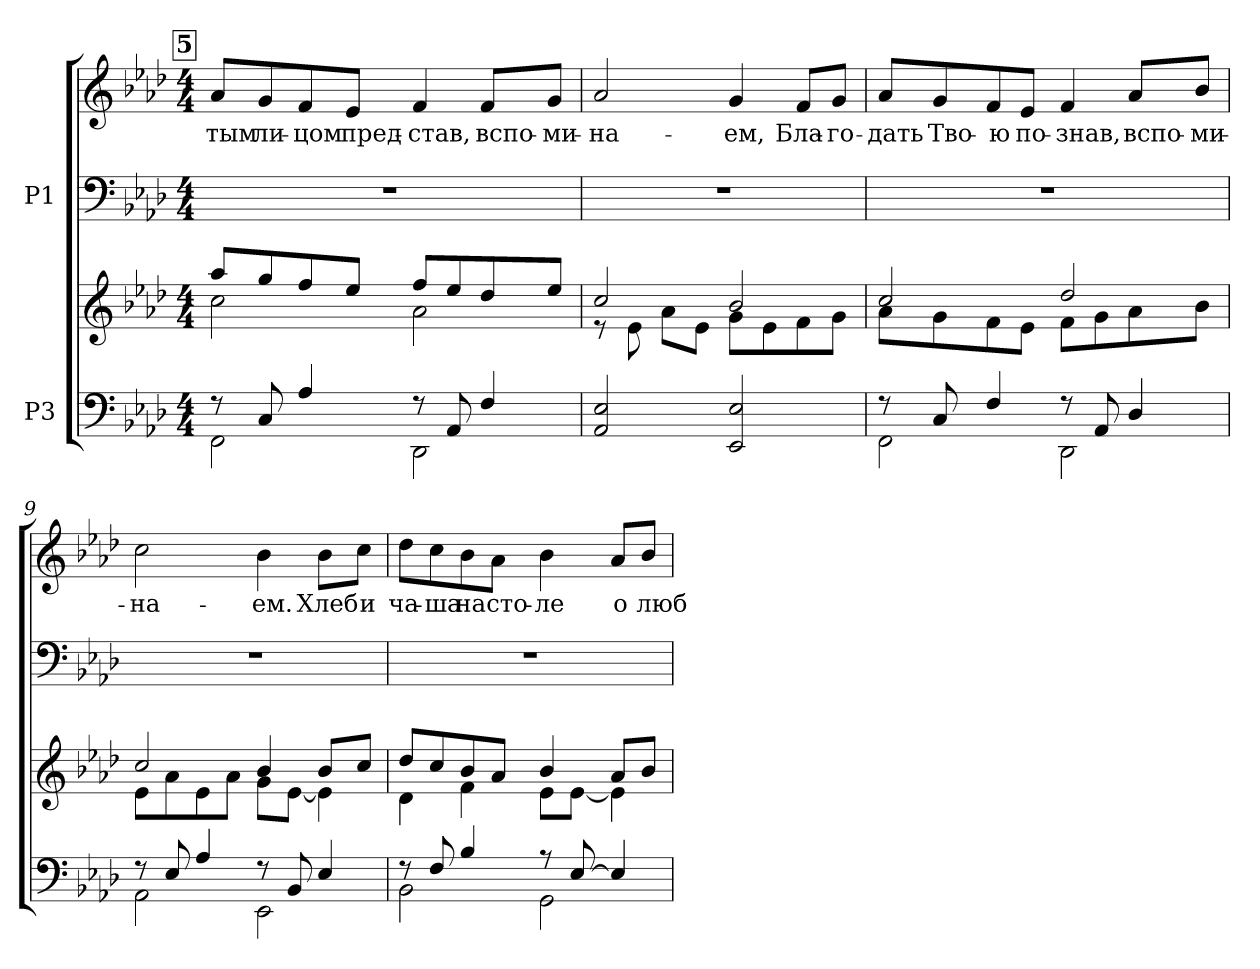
**kern	**kern	**kern	**kern	**text
*part2	*part2	*part1	*part1	*part1
*staff4	*staff3	*staff2	*staff1	*staff1
*I"P3	*	*I"P1	*	*
*clefF4	*clefG2	*clefF4	*clefG2	*
*k[b-e-a-d-]	*k[b-e-a-d-]	*k[b-e-a-d-]	*k[b-e-a-d-]	*
*f:	*f:	*f:	*f:	*
*M4/4	*M4/4	*M4/4	*M4/4	*
!!LO:REH:place=s1:color=#000000:enc=box:fs=13.0217:t=5
=6	=6	=6	=6	=6
*^	*^	*	*	*
!	!	!	!	!	!	!LO:LY:b:color=#000000
8r	2FFi\	8aa-i/L	2cci\	1r	8a-i/L	-тым
!	!	!	!	!	!	!LO:LY:b:color=#000000
8Ci/	.	8ggi/	.	.	8gi/	ли-
!	!	!	!	!	!	!LO:LY:b:color=#000000
4A-i/	.	8ffi/	.	.	8fi/	-цом
!	!	!	!	!	!	!LO:LY:b:color=#000000
.	.	8ee-i/J	.	.	8e-i/J	пред-
!	!	!	!	!	!	!LO:LY:b:color=#000000
8r	2DD-i\	8ffi/L	2a-i\	.	4fi/	-став,
8AA-i/	.	8ee-i/	.	.	.	.
!	!	!	!	!	!	!LO:LY:b:color=#000000
4Fi/	.	8dd-i/	.	.	8fi/L	вспо-
!	!	!	!	!	!	!LO:LY:b:color=#000000
.	.	8ee-i/J	.	.	8gi/J	-ми-
*v	*v	*	*	*	*	*
=7	=7	=7	=7	=7	=7
!	!	!	!	!	!LO:LY:b:color=#000000
2AA-i/ 2E-i	2cci/	8r	1r	2a-i/	-на-
.	.	8e-i\	.	.	.
.	.	8a-i\L	.	.	.
.	.	8e-i\J	.	.	.
!	!	!	!	!	!LO:LY:b:color=#000000
2EE-i/ 2E-i	2b-i/	8gi\L	.	4gi/	-ем,
.	.	8e-i\	.	.	.
!	!	!	!	!	!LO:LY:b:color=#000000
.	.	8fi\	.	8fi/L	Бла-
!	!	!	!	!	!LO:LY:b:color=#000000
.	.	8gi\J	.	8gi/J	-го-
!!LO:LB:g=z
=8	=8	=8	=8	=8	=8
*^	*	*	*	*	*
!	!	!	!	!	!	!LO:LY:b:color=#000000
8r	2FFi\	2cci/	8a-i\L	1r	8a-i/L	-дать
!	!	!	!	!	!	!LO:LY:b:color=#000000
8Ci/	.	.	8gi\	.	8gi/	Тво-
!	!	!	!	!	!	!LO:LY:b:color=#000000
4Fi/	.	.	8fi\	.	8fi/	-ю
!	!	!	!	!	!	!LO:LY:b:color=#000000
.	.	.	8e-i\J	.	8e-i/J	по-
!	!	!	!	!	!	!LO:LY:b:color=#000000
8r	2DD-i\	2dd-i/	8fi\L	.	4fi/	-знав,
8AA-i/	.	.	8gi\	.	.	.
!	!	!	!	!	!	!LO:LY:b:color=#000000
4D-i/	.	.	8a-i\	.	8a-i/L	вспо-
!	!	!	!	!	!	!LO:LY:b:color=#000000
.	.	.	8b-i\J	.	8b-i/J	-ми-
=9	=9	=9	=9	=9	=9	=9
!	!	!	!	!	!	!LO:LY:b:color=#000000
8r	2AA-i\	2cci/	8e-i\L	1r	2cci\	-на-
8E-i/	.	.	8a-i\	.	.	.
4A-i/	.	.	8e-i\	.	.	.
.	.	.	8a-i\J	.	.	.
!	!	!	!	!	!	!LO:LY:b:color=#000000
8r	2EE-i\	4b-i/	8gi\L	.	4b-i\	-ем.
8BB-i/	.	.	[<8e-i\J	.	.	.
!	!	!	!	!	!	!LO:LY:b:color=#000000
4E-i/	.	8b-i/L	4e-i\]	.	8b-i\L	Хлеб
!	!	!	!	!	!	!LO:LY:b:color=#000000
.	.	8cci/J	.	.	8cci\J	и
=10	=10	=10	=10	=10	=10	=10
!	!	!	!	!	!	!LO:LY:b:color=#000000
8r	2BB-i\	8dd-i/L	4d-i\	1r	8dd-i\L	ча-
!	!	!	!	!	!	!LO:LY:b:color=#000000
8Fi/	.	8cci/	.	.	8cci\	-ша
!	!	!	!	!	!	!LO:LY:b:color=#000000
4B-i/	.	8b-i/	4fi\	.	8b-i\	на
!	!	!	!	!	!	!LO:LY:b:color=#000000
.	.	8a-i/J	.	.	8a-i\J	сто-
!	!	!	!	!	!	!LO:LY:b:color=#000000
8r	2GGi\	4b-i/	8e-i\L	.	4b-i\	-ле
[>8E-i/	.	.	[<8e-i\J	.	.	.
!	!	!	!	!	!	!LO:LY:b:color=#000000
4E-i/]	.	8a-i/L	4e-i\]	.	8a-i/L	о
!	!	!	!	!	!	!LO:LY:b:color=#000000
.	.	8b-i/J	.	.	8b-i/J	люб-
*v	*v	*	*	*	*	*
*	*v	*v	*	*	*
=	=	=	=	=
*-	*-	*-	*-	*-
